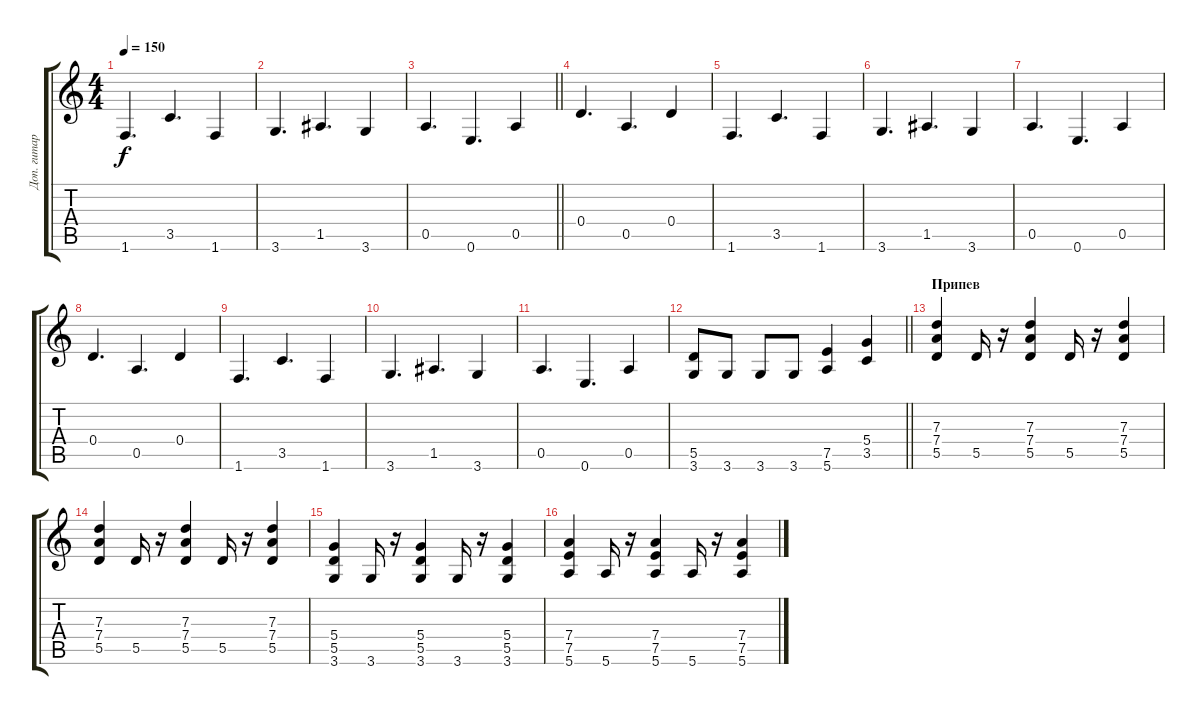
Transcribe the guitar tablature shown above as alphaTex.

\track ("Доп. гитара" "Доп. гитар") {instrument acousticguitarsteel}
\staff {score tabs}
\tuning (E4 B3 G3 D3 A2 E2) {hide}
\ts (4 4)
\tempo 150
\clef g2
\ks c
1.6.4{d dy f} 3.5.4{d} 1.6.4 |
3.6.4{d} 1.5.4{d} 3.6.4 |
\barLineRight lightlight
0.5.4{d} 0.6.4{d} 0.5.4 |
\section ("" " ")
0.4.4{d} 0.5.4{d} 0.4.4 |
1.6.4{d} 3.5.4{d} 1.6.4 |
3.6.4{d} 1.5.4{d} 3.6.4 |
0.5.4{d} 0.6.4{d} 0.5.4 |
0.4.4{d} 0.5.4{d} 0.4.4 |
1.6.4{d} 3.5.4{d} 1.6.4 |
3.6.4{d} 1.5.4{d} 3.6.4 |
0.5.4{d} 0.6.4{d} 0.5.4 |
\barLineRight lightlight
(5.5 3.6).8 3.6.8 3.6.8 3.6.8 (7.5 5.6).4 (5.4 3.5).4 |
\section ("" "Припев")
(7.3 7.4 5.5).4 5.5.16 r.16 (7.3 7.4 5.5).4 5.5.16 r.16 (7.3 7.4 5.5).4 |
(7.3 7.4 5.5).4 5.5.16 r.16 (7.3 7.4 5.5).4 5.5.16 r.16 (7.3 7.4 5.5).4 |
(5.4 5.5 3.6).4 3.6.16 r.16 (5.4 5.5 3.6).4 3.6.16 r.16 (5.4 5.5 3.6).4 |
(7.4 7.5 5.6).4 5.6.16 r.16 (7.4 7.5 5.6).4 5.6.16 r.16 (7.4 7.5 5.6).4
